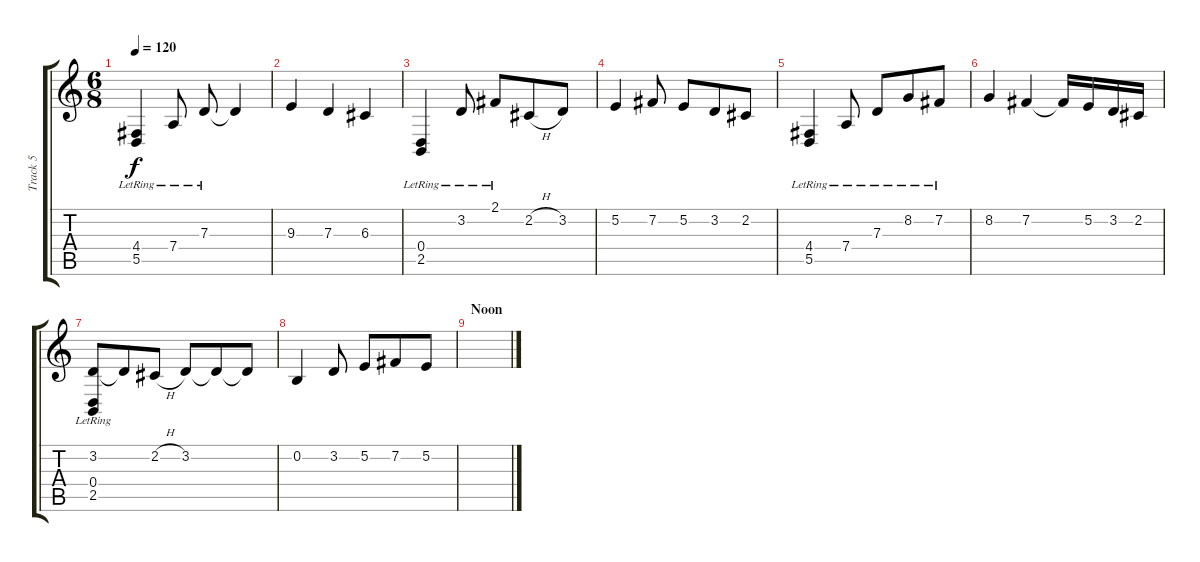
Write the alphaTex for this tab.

\track ("Track 5" "Track 5") {instrument electricgrandpiano}
\staff {score tabs}
\tuning (E4 B3 G3 D3 A2 E2) {hide}
\ts (6 8)
\tempo 120
\clef g2
\ks c
(4.4{lr} 5.5{lr}).4{dy f} 7.4{lr}.8 7.3{lr}.8 7.3{t}.4 |
9.3.4 7.3.4 6.3.4 |
(0.4{lr} 2.5{lr}).4 3.2{lr}.8 2.1{lr}.8 2.2{h}.8 3.2.8 |
5.2.4 7.2.8 5.2.8 3.2.8 2.2.8 |
(4.4{lr} 5.5{lr}).4 7.4{lr}.8 7.3{lr}.8 8.2{lr}.8 7.2{lr}.8 |
8.2.4 7.2.4 7.2{t}.16 5.2.16 3.2.16 2.2.16 |
(3.2{lr} 0.4{lr} 2.5{lr}).8 3.2{t}.8 2.2{h}.8 3.2.8 3.2{t}.8 3.2{t}.8 |
0.2.4 3.2.8 5.2.8 7.2.8 5.2.8 |
\section ("" "Noon")
